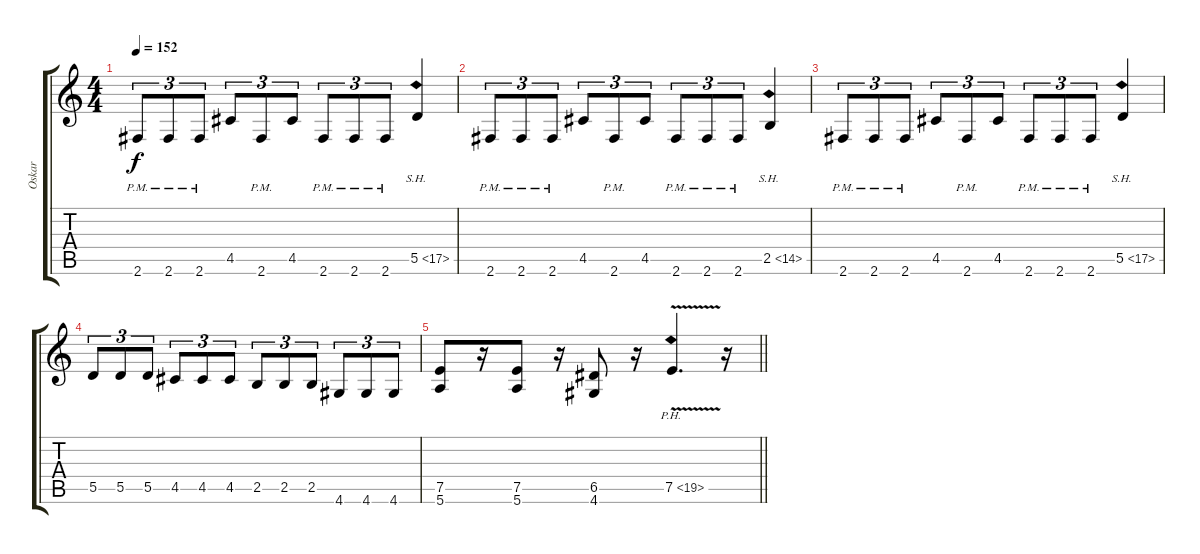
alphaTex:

\track ("Oskar" "Oskar") {instrument distortionguitar}
\staff {score tabs}
\tuning (E4 B3 G3 D3 A2 E2) {hide}
\ts (4 4)
\tempo 152
\clef g2
\ks c
2.6{pm}.8{tu (3 2) dy f} 2.6{pm}.8{tu (3 2)} 2.6{pm}.8{tu (3 2)} 4.5.8{tu (3 2)} 2.6{pm}.8{tu (3 2)} 4.5.8{tu (3 2)} 2.6{pm}.8{tu (3 2)} 2.6{pm}.8{tu (3 2)} 2.6{pm}.8{tu (3 2)} 5.5{sh 12}.4 |
2.6{pm}.8{tu (3 2)} 2.6{pm}.8{tu (3 2)} 2.6{pm}.8{tu (3 2)} 4.5.8{tu (3 2)} 2.6{pm}.8{tu (3 2)} 4.5.8{tu (3 2)} 2.6{pm}.8{tu (3 2)} 2.6{pm}.8{tu (3 2)} 2.6{pm}.8{tu (3 2)} 2.5{sh 12}.4 |
2.6{pm}.8{tu (3 2)} 2.6{pm}.8{tu (3 2)} 2.6{pm}.8{tu (3 2)} 4.5.8{tu (3 2)} 2.6{pm}.8{tu (3 2)} 4.5.8{tu (3 2)} 2.6{pm}.8{tu (3 2)} 2.6{pm}.8{tu (3 2)} 2.6{pm}.8{tu (3 2)} 5.5{sh 12}.4 |
5.5.8{tu (3 2)} 5.5.8{tu (3 2)} 5.5.8{tu (3 2)} 4.5.8{tu (3 2)} 4.5.8{tu (3 2)} 4.5.8{tu (3 2)} 2.5.8{tu (3 2)} 2.5.8{tu (3 2)} 2.5.8{tu (3 2)} 4.6.8{tu (3 2)} 4.6.8{tu (3 2)} 4.6.8{tu (3 2)} |
\barLineRight lightlight
(7.5 5.6).8 r.16 (7.5 5.6).8 r.16 (6.5 4.6).8 r.16 7.5{ph 12 v}.4{d} r.16
